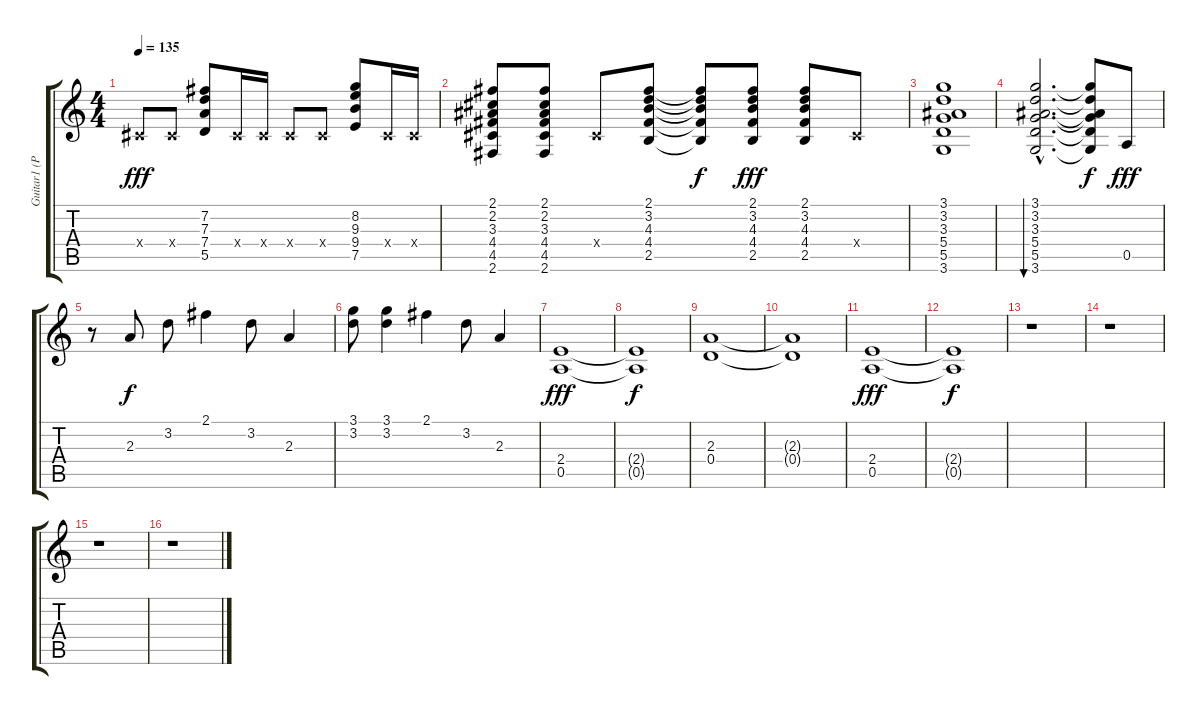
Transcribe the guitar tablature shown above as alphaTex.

\track ("Guitar1 (Part1)" "Guitar1 (P") {instrument overdrivenguitar}
\staff {score tabs}
\tuning (E4 B3 G3 D3 A2 E2) {hide}
\ts (4 4)
\tempo 135
\clef g2
\ks c
-1.4{x}.8{dy fff} -1.4{x}.8 (7.2 7.3 7.4 5.5).8 -1.4{x}.16 -1.4{x}.16 -1.4{x}.8 -1.4{x}.8 (8.2 9.3 9.4 7.5).8 -1.4{x}.16 -1.4{x}.16 |
(2.1 2.2 3.3 4.4 4.5 2.6).8 (2.1 2.2 3.3 4.4 4.5 2.6).8 -1.4{x}.8 (2.1 3.2 4.3 4.4 2.5).8 (2.1{t} 3.2{t} 4.3{t} 4.4{t} 2.5{t}).8{dy f} (2.1 3.2 4.3 4.4 2.5).8{dy fff} (2.1 3.2 4.3 4.4 2.5).8 -1.4{x}.8 |
(3.1 3.2 3.3 5.4 5.5 3.6).1 |
(3.1{hac} 3.2{hac} 3.3{hac} 5.4{hac} 5.5{hac} 3.6{hac}).2{d bu 120} (3.1{t} 3.2{t} 3.3{t} 5.4{t} 5.5{t} 3.6{t}).8{dy f} 0.5.8{dy fff} |
r.8 2.3.8{dy f} 3.2.8 2.1.4 3.2.8 2.3.4 |
(3.1 3.2).8 (3.1 3.2).4 2.1.4 3.2.8 2.3.4 |
(2.4 0.5).1{dy fff} |
(2.4{t} 0.5{t}).1{dy f} |
(2.3 0.4).1 |
(2.3{t} 0.4{t}).1 |
(2.4 0.5).1{dy fff} |
(2.4{t} 0.5{t}).1{dy f} |
r.1 |
r.1 |
r.1 |
r.1
